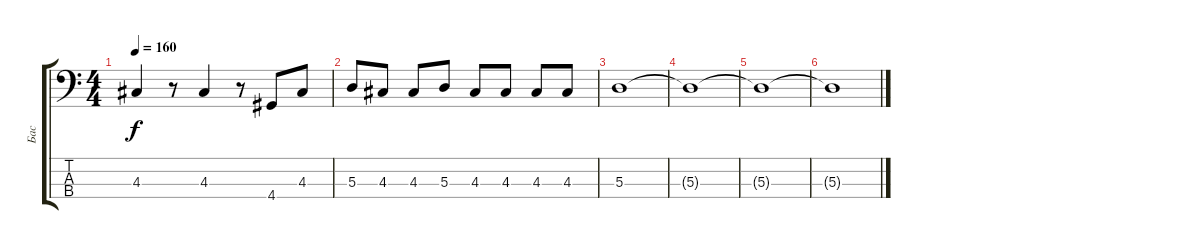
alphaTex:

\track ("Бас" "Бас") {instrument electricbasspick}
\staff {score tabs}
\tuning (G2 D2 A1 E1) {hide}
\ts (4 4)
\tempo 160
\clef f4
\ks c
4.3.4{dy f} r.8 4.3.4 r.8 4.4.8 4.3.8 |
5.3.8 4.3.8 4.3.8 5.3.8 4.3.8 4.3.8 4.3.8 4.3.8 |
5.3.1 |
5.3{t}.1 |
5.3{t}.1 |
5.3{t}.1
